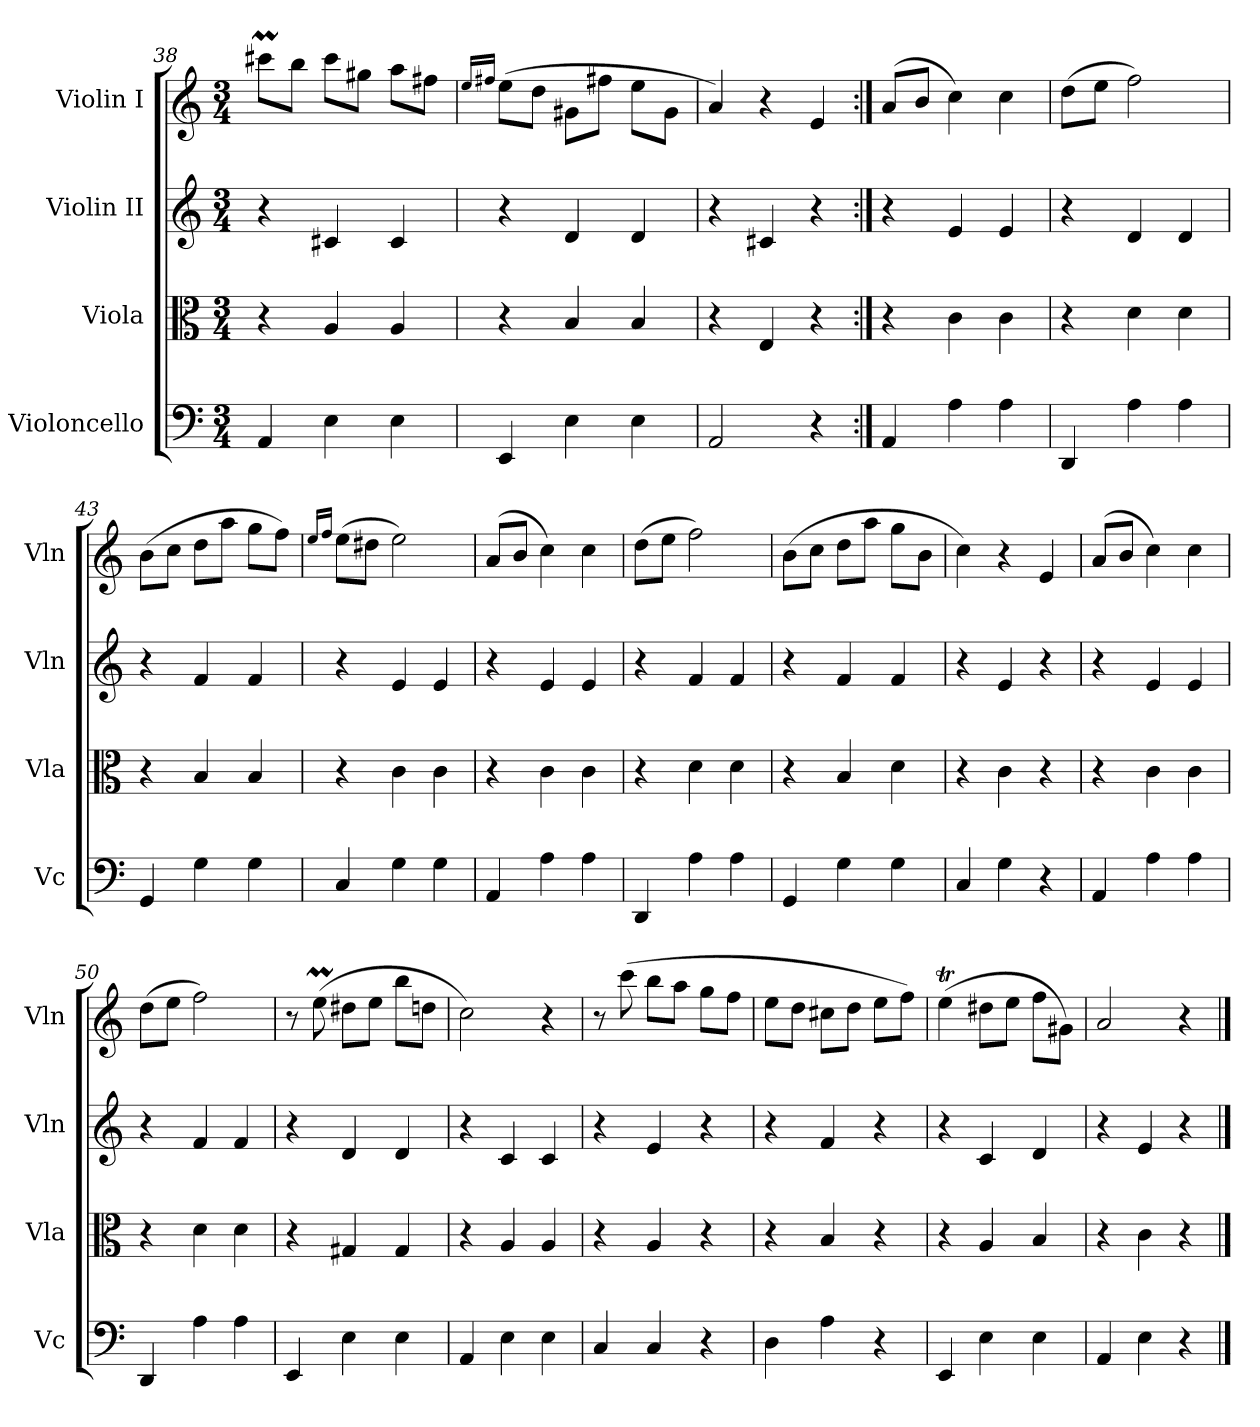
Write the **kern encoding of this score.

**kern	**kern	**kern	**kern
*part4	*part3	*part2	*part1
*staff4	*staff3	*staff2	*staff1
*I"Violoncello	*I"Viola	*I"Violin II	*I"Violin I
*I'Vc	*I'Vla	*I'Vln	*I'Vln
*clefF4	*clefC3	*clefG2	*clefG2
*k[]	*k[]	*k[]	*k[]
*M3/4	*M3/4	*M3/4	*M3/4
=38	=38	=38	=38
4AA/	4r	4r	8ccc#Xm\L
.	.	.	8bb\J
4E\	4A/	4c#X/	8ccc#\L
.	.	.	8gg#X\J
4E\	4A/	4c#/	8aa\L
.	.	.	8ff#X\J
!!LO:PB:g=z
=39	=39	=39	=39
.	.	.	16qee/LL
.	.	.	16qff#X/JJ
4EE/	4r	4r	(8ee\L
.	.	.	8dd\J
4E\	4B/	4d/	8g#X\L
.	.	.	8ff#\J
4E\	4B/	4d/	8ee\L
.	.	.	8g#\J
=40	=40	=40	=40
2AA/	4r	4r	4a/)
.	4E/	4c#X/	4r
4r	4r	4r	4e/
=41:|!	=41:|!	=41:|!	=41:|!
4AA/	4r	4r	(8a/L
.	.	.	8b/J
4A\	4c\	4e/	4cc\)
4A\	4c\	4e/	4cc\
=42	=42	=42	=42
4DD/	4r	4r	(8dd\L
.	.	.	8ee\J
4A\	4d\	4d/	2ff\)
4A\	4d\	4d/	.
=43	=43	=43	=43
4GG/	4r	4r	(8b\L
.	.	.	8cc\J
4G\	4B/	4f/	8dd\L
.	.	.	8aa\J
4G\	4B/	4f/	8gg\L
.	.	.	8ff\J)
=44	=44	=44	=44
.	.	.	16qee/LL
.	.	.	16qff/JJ
4C/	4r	4r	(8ee\L
.	.	.	8dd#X\J
4G\	4c\	4e/	2ee\)
4G\	4c\	4e/	.
=45	=45	=45	=45
4AA/	4r	4r	(8a/L
.	.	.	8b/J
4A\	4c\	4e/	4cc\)
4A\	4c\	4e/	4cc\
!!LO:LB:g=z
=46	=46	=46	=46
4DD/	4r	4r	(8dd\L
.	.	.	8ee\J
4A\	4d\	4f/	2ff\)
4A\	4d\	4f/	.
=47	=47	=47	=47
4GG/	4r	4r	(8b\L
.	.	.	8cc\J
4G\	4B/	4f/	8dd\L
.	.	.	8aa\J
4G\	4d\	4f/	8gg\L
.	.	.	8b\J
=48	=48	=48	=48
4C/	4r	4r	4cc\)
4G\	4c\	4e/	4r
4r	4r	4r	4e/
=49	=49	=49	=49
4AA/	4r	4r	(8a/L
.	.	.	8b/J
4A\	4c\	4e/	4cc\)
4A\	4c\	4e/	4cc\
=50	=50	=50	=50
4DD/	4r	4r	(8dd\L
.	.	.	8ee\J
4A\	4d\	4f/	2ff\)
4A\	4d\	4f/	.
=51	=51	=51	=51
4EE/	4r	4r	8r
.	.	.	(8eem\
4E\	4G#X/	4d/	8dd#X\L
.	.	.	8ee\J
4E\	4G#/	4d/	8bb\L
.	.	.	8ddn\J
=52	=52	=52	=52
4AA/	4r	4r	2cc\)
4E\	4A/	4c/	.
4E\	4A/	4c/	4r
=53	=53	=53	=53
4C/	4r	4r	8r
.	.	.	(8ccc\
4C/	4A/	4e/	8bb\L
.	.	.	8aa\J
4r	4r	4r	8gg\L
.	.	.	8ff\J
!!LO:LB:g=z
=54	=54	=54	=54
4D\	4r	4r	8ee\L
.	.	.	8dd\J
4A\	4B/	4f/	8cc#X\L
.	.	.	8dd\J
4r	4r	4r	8ee\L
.	.	.	8ff\J)
=55	=55	=55	=55
4EE/	4r	4r	(4eet\
4E\	4A/	4c/	8dd#X\L
.	.	.	8ee\J
4E\	4B/	4d/	8ff\L
.	.	.	8g#X\J)
=56	=56	=56	=56
4AA/	4r	4r	2a/
4E\	4c\	4e/	.
4r	4r	4r	4r
==	==	==	==
*-	*-	*-	*-
